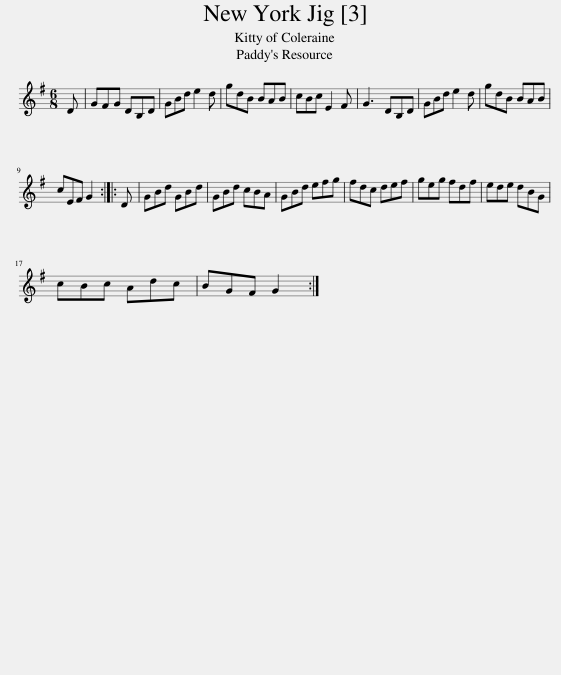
X:1
L:1/8
M:6/8
I:linebreak $
K:G
V:1 treble
V:1
 D | GFG DB,D | GBd e2 d | gdB BAB | cBc E2 F | %5
 G3 DB,D | GBd e2 d | gdB BAB |$ cEF G2 :: D | %10
 GBd GBd | GBd cBA | GBd efg | fdc def | geg fdf | %15
 ede dBG |$ cBc Adc | BGF G2 :| %18
